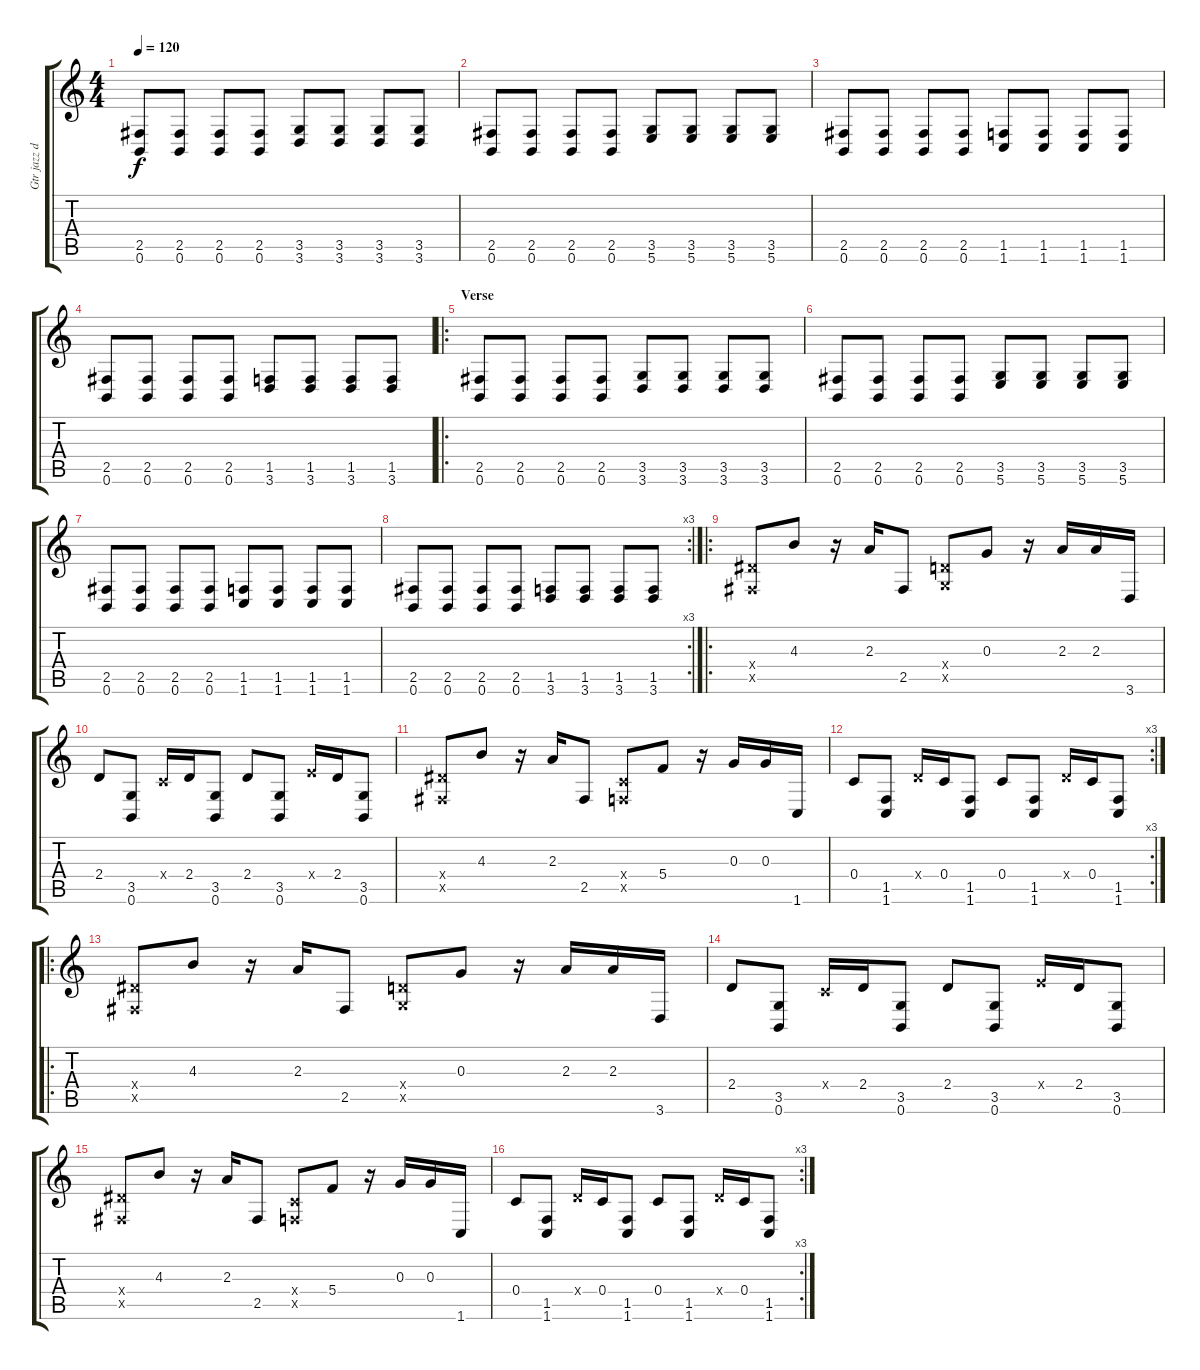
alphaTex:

\track ("Gtr jazz disto" "Gtr jazz d") {instrument distortionguitar}
\staff {score tabs}
\tuning (E4 B3 G3 C3 E2 B1) {hide}
\ts (4 4)
\tempo 120
\clef g2
\ks c
(2.5 0.6).8{dy f instrument distortionguitar} (2.5 0.6).8 (2.5 0.6).8 (2.5 0.6).8 (3.5 3.6).8 (3.5 3.6).8 (3.5 3.6).8 (3.5 3.6).8 |
(2.5 0.6).8 (2.5 0.6).8 (2.5 0.6).8 (2.5 0.6).8 (3.5 5.6).8 (3.5 5.6).8 (3.5 5.6).8 (3.5 5.6).8 |
(2.5 0.6).8 (2.5 0.6).8 (2.5 0.6).8 (2.5 0.6).8 (1.5 1.6).8 (1.5 1.6).8 (1.5 1.6).8 (1.5 1.6).8 |
(2.5 0.6).8 (2.5 0.6).8 (2.5 0.6).8 (2.5 0.6).8 (1.5 3.6).8 (1.5 3.6).8 (1.5 3.6).8 (1.5 3.6).8 |
\ro
\section ("" "Verse")
(2.5 0.6).8{instrument distortionguitar} (2.5 0.6).8 (2.5 0.6).8 (2.5 0.6).8 (3.5 3.6).8 (3.5 3.6).8 (3.5 3.6).8 (3.5 3.6).8 |
(2.5 0.6).8 (2.5 0.6).8 (2.5 0.6).8 (2.5 0.6).8 (3.5 5.6).8 (3.5 5.6).8 (3.5 5.6).8 (3.5 5.6).8 |
(2.5 0.6).8 (2.5 0.6).8 (2.5 0.6).8 (2.5 0.6).8 (1.5 1.6).8 (1.5 1.6).8 (1.5 1.6).8 (1.5 1.6).8 |
\rc 3
(2.5 0.6).8 (2.5 0.6).8 (2.5 0.6).8 (2.5 0.6).8 (1.5 3.6).8 (1.5 3.6).8 (1.5 3.6).8 (1.5 3.6).8 |
\ro
(3.4{x} 2.5{x}).8 4.3.8 r.16 2.3.16 2.5.8 (2.4{x} 3.5{x}).8 0.3.8 r.16 2.3.16 2.3.16 3.6.16 |
2.4.8 (3.5 0.6).8 0.4{x}.16 2.4.16 (3.5 0.6).8 2.4.8 (3.5 0.6).8 4.4{x}.16 2.4.16 (3.5 0.6).8 |
(3.4{x} 2.5{x}).8 4.3.8 r.16 2.3.16 2.5.8 (0.4{x} 1.5{x}).8 5.4.8 r.16 0.3.16 0.3.16 1.6.16 |
\rc 3
0.4.8 (1.5 1.6).8 2.4{x}.16 0.4.16 (1.5 1.6).8 0.4.8 (1.5 1.6).8 2.4{x}.16 0.4.16 (1.5 1.6).8 |
\ro
(3.4{x} 2.5{x}).8 4.3.8 r.16 2.3.16 2.5.8 (2.4{x} 3.5{x}).8 0.3.8 r.16 2.3.16 2.3.16 3.6.16 |
2.4.8 (3.5 0.6).8 0.4{x}.16 2.4.16 (3.5 0.6).8 2.4.8 (3.5 0.6).8 4.4{x}.16 2.4.16 (3.5 0.6).8 |
(3.4{x} 2.5{x}).8 4.3.8 r.16 2.3.16 2.5.8 (0.4{x} 1.5{x}).8 5.4.8 r.16 0.3.16 0.3.16 1.6.16 |
\rc 3
0.4.8 (1.5 1.6).8 2.4{x}.16 0.4.16 (1.5 1.6).8 0.4.8 (1.5 1.6).8 2.4{x}.16 0.4.16 (1.5 1.6).8
